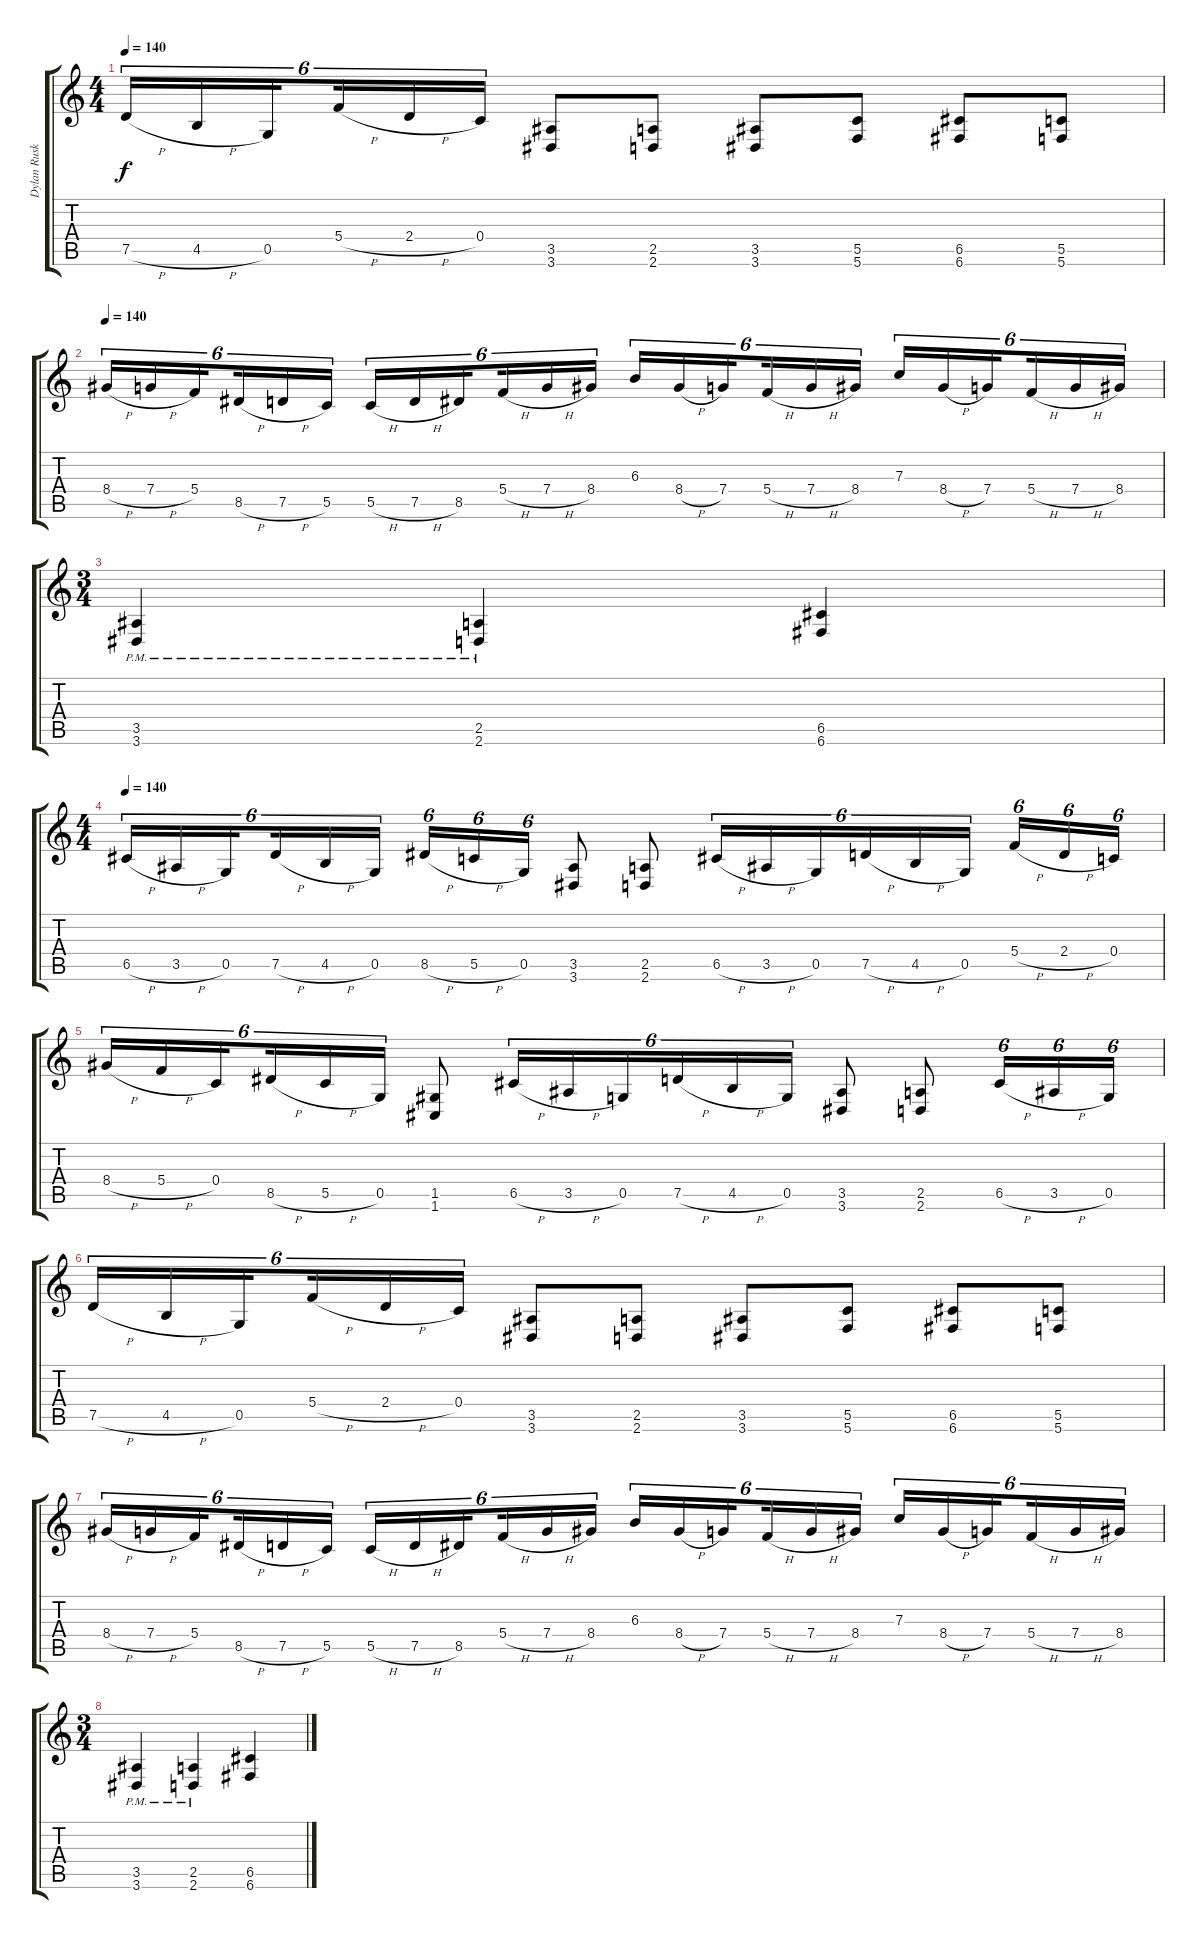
\track ("Dylan Ruskin" "Dylan Rusk") {instrument distortionguitar}
\staff {score tabs}
\tuning (D4 A3 F3 C3 G2 C2) {hide}
\ts (4 4)
\tempo 140
\clef g2
\ks c
7.5{h}.16{tu (6 4) dy f} 4.5{h}.16{tu (6 4)} 0.5.16{tu (6 4) beam splitsecondary} 5.4{h}.16{tu (6 4)} 2.4{h}.16{tu (6 4)} 0.4.16{tu (6 4)} (3.5 3.6).8 (2.5 2.6).8 (3.5 3.6).8 (5.5 5.6).8 (6.5 6.6).8 (5.5 5.6).8 |
\tempo 140
8.4{h}.16{tu (6 4)} 7.4{h}.16{tu (6 4)} 5.4.16{tu (6 4) beam splitsecondary} 8.5{h}.16{tu (6 4)} 7.5{h}.16{tu (6 4)} 5.5.16{tu (6 4)} 5.5{h}.16{tu (6 4)} 7.5{h}.16{tu (6 4)} 8.5.16{tu (6 4) beam splitsecondary} 5.4{h}.16{tu (6 4)} 7.4{h}.16{tu (6 4)} 8.4.16{tu (6 4)} 6.3.16{tu (6 4)} 8.4{h}.16{tu (6 4)} 7.4.16{tu (6 4) beam splitsecondary} 5.4{h}.16{tu (6 4)} 7.4{h}.16{tu (6 4)} 8.4.16{tu (6 4)} 7.3.16{tu (6 4)} 8.4{h}.16{tu (6 4)} 7.4.16{tu (6 4) beam splitsecondary} 5.4{h}.16{tu (6 4)} 7.4{h}.16{tu (6 4)} 8.4.16{tu (6 4)} |
\ts (3 4)
(3.5{pm} 3.6{pm}).4 (2.5{pm} 2.6{pm}).4 (6.5 6.6).4 |
\ts (4 4)
\tempo 140
6.5{h}.16{tu (6 4)} 3.5{h}.16{tu (6 4)} 0.5.16{tu (6 4) beam splitsecondary} 7.5{h}.16{tu (6 4)} 4.5{h}.16{tu (6 4)} 0.5.16{tu (6 4)} 8.5{h}.16{tu (6 4)} 5.5{h}.16{tu (6 4)} 0.5.16{tu (6 4)} (3.5 3.6).8 (2.5 2.6).8 6.5{h}.16{tu (6 4)} 3.5{h}.16{tu (6 4)} 0.5.16{tu (6 4)} 7.5{h}.16{tu (6 4)} 4.5{h}.16{tu (6 4)} 0.5.16{tu (6 4) beam splitsecondary} 5.4{h}.16{tu (6 4)} 2.4{h}.16{tu (6 4)} 0.4.16{tu (6 4)} |
8.4{h}.16{tu (6 4)} 5.4{h}.16{tu (6 4)} 0.4.16{tu (6 4) beam splitsecondary} 8.5{h}.16{tu (6 4)} 5.5{h}.16{tu (6 4)} 0.5.16{tu (6 4)} (1.5 1.6).8 6.5{h}.16{tu (6 4)} 3.5{h}.16{tu (6 4)} 0.5.16{tu (6 4)} 7.5{h}.16{tu (6 4)} 4.5{h}.16{tu (6 4)} 0.5.16{tu (6 4)} (3.5 3.6).8 (2.5 2.6).8 6.5{h}.16{tu (6 4)} 3.5{h}.16{tu (6 4)} 0.5.16{tu (6 4)} |
7.5{h}.16{tu (6 4)} 4.5{h}.16{tu (6 4)} 0.5.16{tu (6 4) beam splitsecondary} 5.4{h}.16{tu (6 4)} 2.4{h}.16{tu (6 4)} 0.4.16{tu (6 4)} (3.5 3.6).8 (2.5 2.6).8 (3.5 3.6).8 (5.5 5.6).8 (6.5 6.6).8 (5.5 5.6).8 |
8.4{h}.16{tu (6 4)} 7.4{h}.16{tu (6 4)} 5.4.16{tu (6 4) beam splitsecondary} 8.5{h}.16{tu (6 4)} 7.5{h}.16{tu (6 4)} 5.5.16{tu (6 4)} 5.5{h}.16{tu (6 4)} 7.5{h}.16{tu (6 4)} 8.5.16{tu (6 4) beam splitsecondary} 5.4{h}.16{tu (6 4)} 7.4{h}.16{tu (6 4)} 8.4.16{tu (6 4)} 6.3.16{tu (6 4)} 8.4{h}.16{tu (6 4)} 7.4.16{tu (6 4) beam splitsecondary} 5.4{h}.16{tu (6 4)} 7.4{h}.16{tu (6 4)} 8.4.16{tu (6 4)} 7.3.16{tu (6 4)} 8.4{h}.16{tu (6 4)} 7.4.16{tu (6 4) beam splitsecondary} 5.4{h}.16{tu (6 4)} 7.4{h}.16{tu (6 4)} 8.4.16{tu (6 4)} |
\ts (3 4)
(3.5{pm} 3.6{pm}).4 (2.5{pm} 2.6{pm}).4 (6.5 6.6).4
